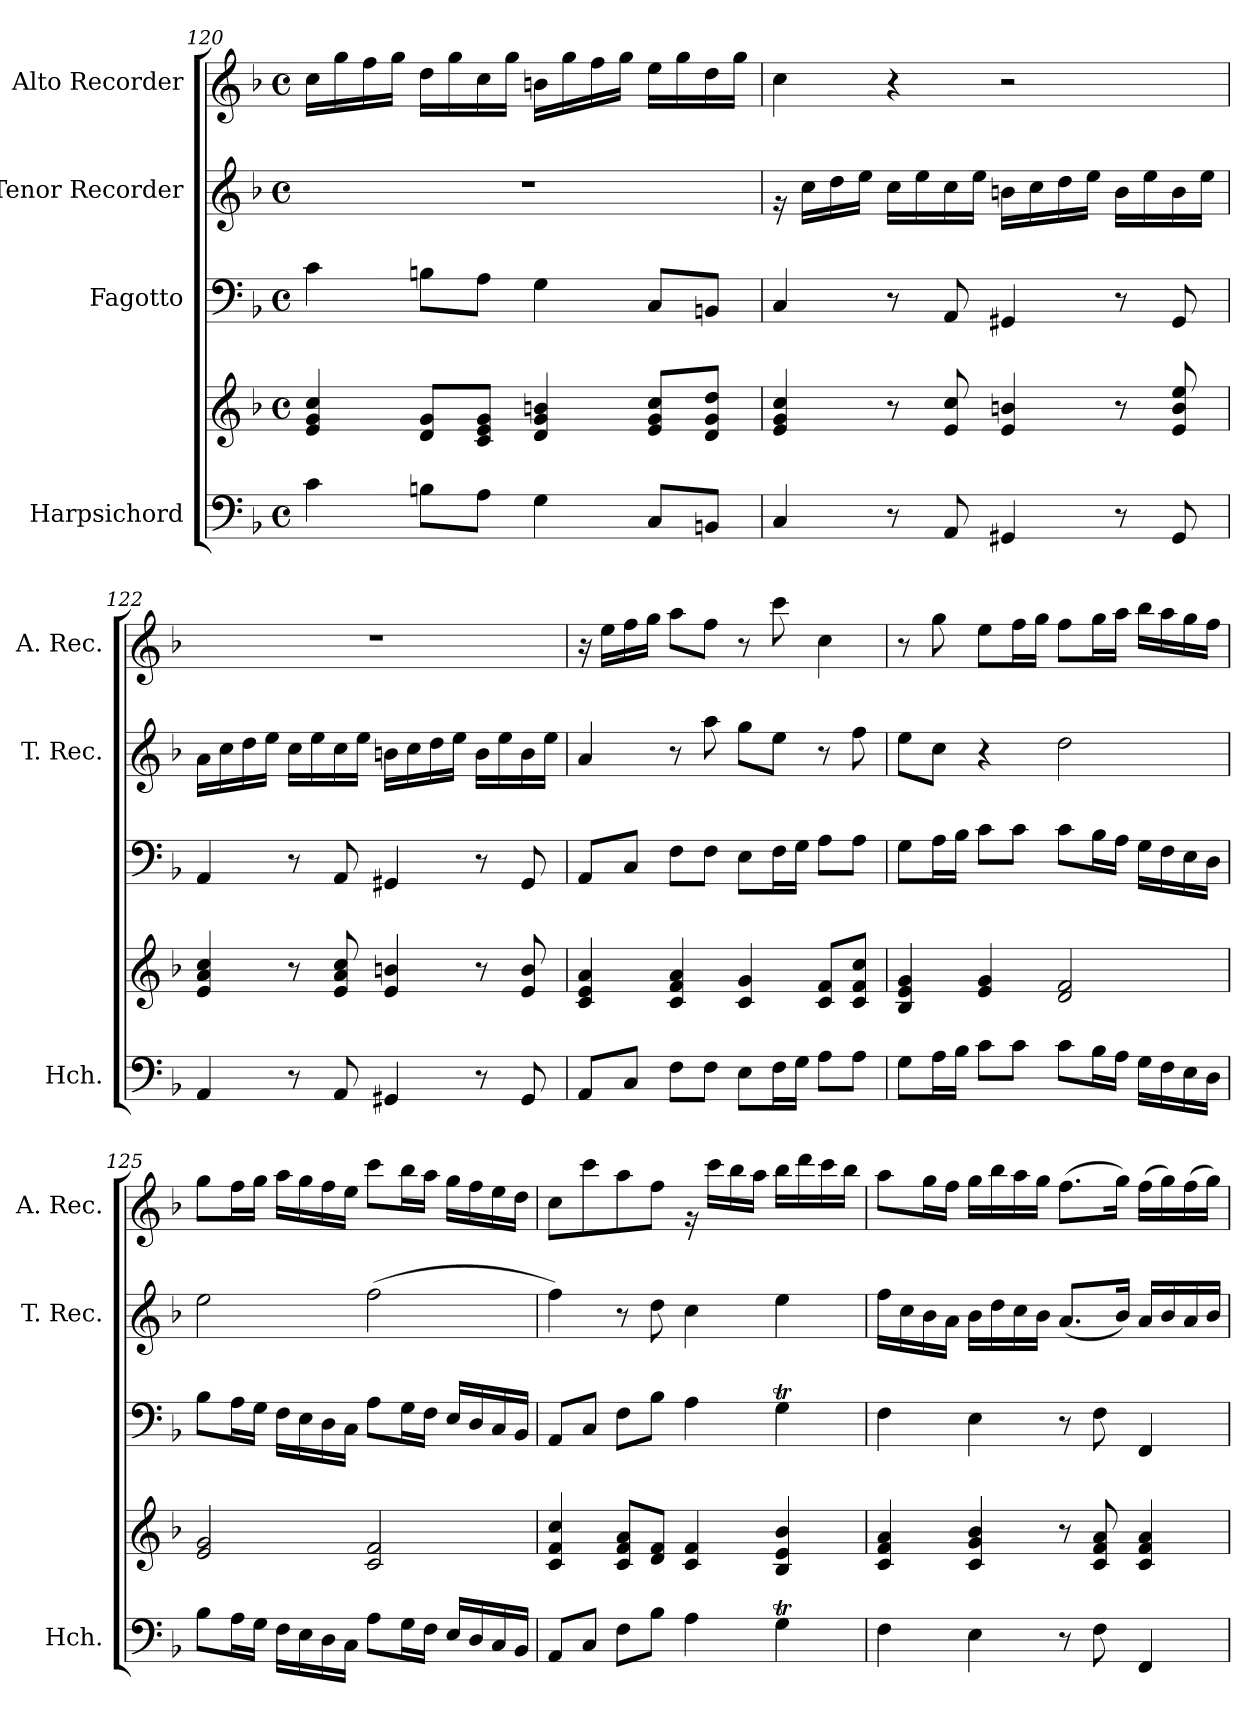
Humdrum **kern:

**kern	**kern	**kern	**kern	**kern
*part4	*part4	*part3	*part2	*part1
*staff5	*staff4	*staff3	*staff2	*staff1
*I"Harpsichord	*	*I"Fagotto	*I"Tenor Recorder	*I"Alto Recorder
*I'Hch.	*	*	*I'T. Rec.	*I'A. Rec.
!!LO:LB:g=z
*clefF4	*clefG2	*clefF4	*clefG2	*clefG2
*k[b-]	*k[b-]	*k[b-]	*k[b-]	*k[b-]
*M4/4	*M4/4	*M4/4	*M4/4	*M4/4
*met(c)	*met(c)	*met(c)	*met(c)	*met(c)
=120	=120	=120	=120	=120
4c\	4e/ 4g/ 4cc/	4c\	1r	16cc\LL
.	.	.	.	16gg\
.	.	.	.	16ff\
.	.	.	.	16gg\JJ
8Bn\L	8d/ 8g/L	8Bn\L	.	16dd\LL
.	.	.	.	16gg\
8A\J	8c/ 8e/ 8g/J	8A\J	.	16cc\
.	.	.	.	16gg\JJ
4G\	4d/ 4g/ 4bn/	4G\	.	16bn\LL
.	.	.	.	16gg\
.	.	.	.	16ff\
.	.	.	.	16gg\JJ
8C/L	8e/ 8g/ 8cc/L	8C/L	.	16ee\LL
.	.	.	.	16gg\
8BBn/J	8d/ 8g/ 8dd/J	8BBn/J	.	16dd\
.	.	.	.	16gg\JJ
=121	=121	=121	=121	=121
4C/	4e/ 4g/ 4cc/	4C/	16rg	4cc\
.	.	.	16cc\LL	.
.	.	.	16dd\	.
.	.	.	16ee\JJ	.
8r	8r	8r	16cc\LL	4r
.	.	.	16ee\	.
8AA/	8e/ 8cc/	8AA/	16cc\	.
.	.	.	16ee\JJ	.
4GG#X/	4e/ 4bn/	4GG#X/	16bn\LL	2r
.	.	.	16cc\	.
.	.	.	16dd\	.
.	.	.	16ee\JJ	.
8r	8r	8r	16b\LL	.
.	.	.	16ee\	.
8GG#/	8e/ 8b/ 8ee/	8GG#/	16b\	.
.	.	.	16ee\JJ	.
=122	=122	=122	=122	=122
4AA/	4e/ 4a/ 4cc/	4AA/	16a\LL	1r
.	.	.	16cc\	.
.	.	.	16dd\	.
.	.	.	16ee\JJ	.
8r	8r	8r	16cc\LL	.
.	.	.	16ee\	.
8AA/	8e/ 8a/ 8cc/	8AA/	16cc\	.
.	.	.	16ee\JJ	.
4GG#X/	4e/ 4bn/	4GG#X/	16bn\LL	.
.	.	.	16cc\	.
.	.	.	16dd\	.
.	.	.	16ee\JJ	.
8r	8r	8r	16b\LL	.
.	.	.	16ee\	.
8GG#/	8e/ 8b/	8GG#/	16b\	.
.	.	.	16ee\JJ	.
=123	=123	=123	=123	=123
8AA/L	4c/ 4e/ 4a/	8AA/L	4a/	16r
.	.	.	.	16ee\LL
8C/J	.	8C/J	.	16ff\
.	.	.	.	16gg\JJ
8F\L	4c/ 4f/ 4a/	8F\L	8r	8aa\L
8F\J	.	8F\J	8aa\	8ff\J
8E\L	4c/ 4g/	8E\L	8gg\L	8r
16F\L	.	16F\L	8ee\J	8ccc\
16G\JJ	.	16G\JJ	.	.
8A\L	8c/ 8f/L	8A\L	8r	4cc\
8A\J	8c/ 8f/ 8cc/J	8A\J	8ff\	.
=124	=124	=124	=124	=124
8G\L	4B-/ 4e/ 4g/	8G\L	8ee\L	8r
16A\L	.	16A\L	8cc\J	8gg\
16B-\JJ	.	16B-\JJ	.	.
8c\L	4e/ 4g/	8c\L	4r	8ee\L
8c\J	.	8c\J	.	16ff\L
.	.	.	.	16gg\JJ
8c\L	2d/ 2f/	8c\L	2dd\	8ff\L
16B-\L	.	16B-\L	.	16gg\L
16A\JJ	.	16A\JJ	.	16aa\JJ
16G\LL	.	16G\LL	.	16bb-\LL
16F\	.	16F\	.	16aa\
16E\	.	16E\	.	16gg\
16D\JJ	.	16D\JJ	.	16ff\JJ
!!LO:LB:g=z
=125	=125	=125	=125	=125
8B-\L	2e/ 2g/	8B-\L	2ee\	8gg\L
16A\L	.	16A\L	.	16ff\L
16G\JJ	.	16G\JJ	.	16gg\JJ
16F\LL	.	16F\LL	.	16aa\LL
16E\	.	16E\	.	16gg\
16D\	.	16D\	.	16ff\
16C\JJ	.	16C\JJ	.	16ee\JJ
8A\L	2c/ 2f/	8A\L	(2ff\	8ccc\L
16G\L	.	16G\L	.	16bb-\L
16F\JJ	.	16F\JJ	.	16aa\JJ
16E/LL	.	16E/LL	.	16gg\LL
16D/	.	16D/	.	16ff\
16C/	.	16C/	.	16ee\
16BB-/JJ	.	16BB-/JJ	.	16dd\JJ
=126	=126	=126	=126	=126
8AA/L	4c/ 4f/ 4cc/	8AA/L	4ff\)	8cc\L
8C/J	.	8C/J	.	8ccc\
8F\L	8c/ 8f/ 8a/L	8F\L	8r	8aa\
8B-\J	8d/ 8f/J	8B-\J	8dd\	8ff\J
4A\	4c/ 4f/	4A\	4cc\	16rg
.	.	.	.	16ccc\LL
.	.	.	.	16bb-\
.	.	.	.	16aa\JJ
4GT\	4B-/ 4e/ 4b-/	4GT\	4ee\	16bb-\LL
.	.	.	.	16ddd\
.	.	.	.	16ccc\
.	.	.	.	16bb-\JJ
=127	=127	=127	=127	=127
4F\	4c/ 4f/ 4a/	4F\	16ff\LL	8aa\L
.	.	.	16cc\	.
.	.	.	16b-\	16gg\L
.	.	.	16a\JJ	16ff\JJ
4E\	4c/ 4g/ 4b-/	4E\	16b-\LL	16gg\LL
.	.	.	16dd\	16bb-\
.	.	.	16cc\	16aa\
.	.	.	16b-\JJ	16gg\JJ
8r	8r	8r	(8.a/L	(8.ff\L
8F\	8c/ 8f/ 8a/	8F\	.	.
.	.	.	16b-/Jk)	16gg\Jk)
4FF/	4c/ 4f/ 4a/	4FF/	16a/LL	(16ff\LL
.	.	.	16b-/	16gg\)
.	.	.	16a/	(16ff\
.	.	.	16b-/JJ	16gg\JJ)
=	=	=	=	=
*-	*-	*-	*-	*-
